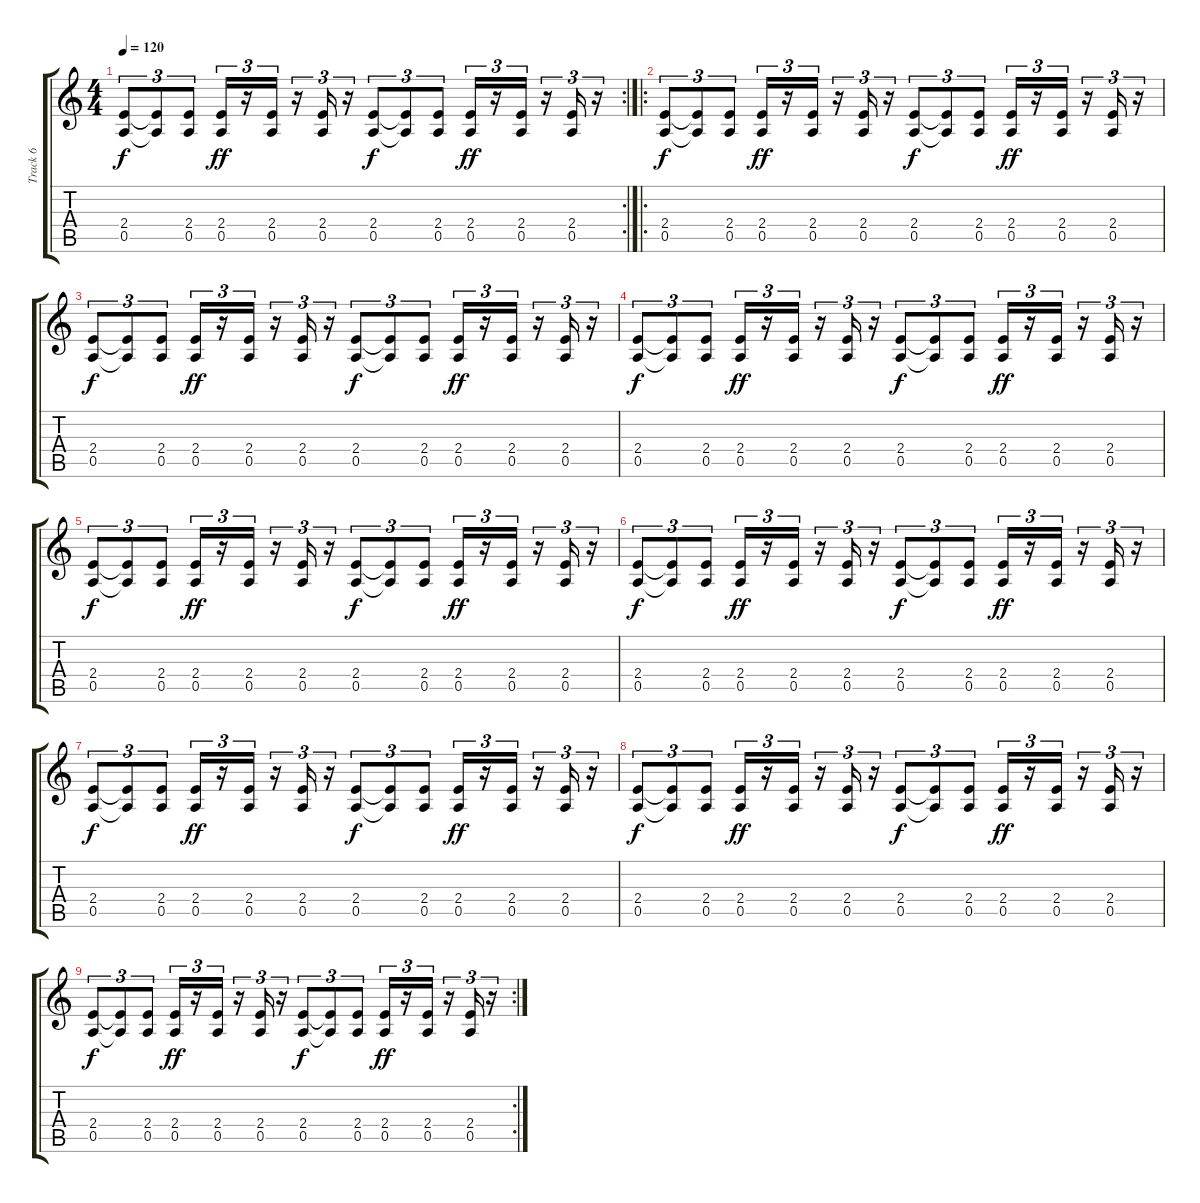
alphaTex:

\track ("Track 6" "Track 6") {instrument overdrivenguitar}
\staff {score tabs}
\tuning (E4 B3 G3 D3 A2 E2) {hide}
\rc 2
\ts (4 4)
\tempo 120
\clef g2
\ks c
(2.4 0.5).8{tu (3 2) dy f} (2.4{t} 0.5{t}).8{tu (3 2)} (2.4 0.5).8{tu (3 2)} (2.4 0.5).16{tu (3 2) dy ff} r.16{tu (3 2)} (2.4 0.5).16{tu (3 2)} r.16{tu (3 2)} (2.4 0.5).16{tu (3 2)} r.16{tu (3 2)} (2.4 0.5).8{tu (3 2) dy f} (2.4{t} 0.5{t}).8{tu (3 2)} (2.4 0.5).8{tu (3 2)} (2.4 0.5).16{tu (3 2) dy ff} r.16{tu (3 2)} (2.4 0.5).16{tu (3 2)} r.16{tu (3 2)} (2.4 0.5).16{tu (3 2)} r.16{tu (3 2)} |
\ro
(2.4 0.5).8{tu (3 2) dy f} (2.4{t} 0.5{t}).8{tu (3 2)} (2.4 0.5).8{tu (3 2)} (2.4 0.5).16{tu (3 2) dy ff} r.16{tu (3 2)} (2.4 0.5).16{tu (3 2)} r.16{tu (3 2)} (2.4 0.5).16{tu (3 2)} r.16{tu (3 2)} (2.4 0.5).8{tu (3 2) dy f} (2.4{t} 0.5{t}).8{tu (3 2)} (2.4 0.5).8{tu (3 2)} (2.4 0.5).16{tu (3 2) dy ff} r.16{tu (3 2)} (2.4 0.5).16{tu (3 2)} r.16{tu (3 2)} (2.4 0.5).16{tu (3 2)} r.16{tu (3 2)} |
(2.4 0.5).8{tu (3 2) dy f} (2.4{t} 0.5{t}).8{tu (3 2)} (2.4 0.5).8{tu (3 2)} (2.4 0.5).16{tu (3 2) dy ff} r.16{tu (3 2)} (2.4 0.5).16{tu (3 2)} r.16{tu (3 2)} (2.4 0.5).16{tu (3 2)} r.16{tu (3 2)} (2.4 0.5).8{tu (3 2) dy f} (2.4{t} 0.5{t}).8{tu (3 2)} (2.4 0.5).8{tu (3 2)} (2.4 0.5).16{tu (3 2) dy ff} r.16{tu (3 2)} (2.4 0.5).16{tu (3 2)} r.16{tu (3 2)} (2.4 0.5).16{tu (3 2)} r.16{tu (3 2)} |
(2.4 0.5).8{tu (3 2) dy f} (2.4{t} 0.5{t}).8{tu (3 2)} (2.4 0.5).8{tu (3 2)} (2.4 0.5).16{tu (3 2) dy ff} r.16{tu (3 2)} (2.4 0.5).16{tu (3 2)} r.16{tu (3 2)} (2.4 0.5).16{tu (3 2)} r.16{tu (3 2)} (2.4 0.5).8{tu (3 2) dy f} (2.4{t} 0.5{t}).8{tu (3 2)} (2.4 0.5).8{tu (3 2)} (2.4 0.5).16{tu (3 2) dy ff} r.16{tu (3 2)} (2.4 0.5).16{tu (3 2)} r.16{tu (3 2)} (2.4 0.5).16{tu (3 2)} r.16{tu (3 2)} |
(2.4 0.5).8{tu (3 2) dy f} (2.4{t} 0.5{t}).8{tu (3 2)} (2.4 0.5).8{tu (3 2)} (2.4 0.5).16{tu (3 2) dy ff} r.16{tu (3 2)} (2.4 0.5).16{tu (3 2)} r.16{tu (3 2)} (2.4 0.5).16{tu (3 2)} r.16{tu (3 2)} (2.4 0.5).8{tu (3 2) dy f} (2.4{t} 0.5{t}).8{tu (3 2)} (2.4 0.5).8{tu (3 2)} (2.4 0.5).16{tu (3 2) dy ff} r.16{tu (3 2)} (2.4 0.5).16{tu (3 2)} r.16{tu (3 2)} (2.4 0.5).16{tu (3 2)} r.16{tu (3 2)} |
(2.4 0.5).8{tu (3 2) dy f} (2.4{t} 0.5{t}).8{tu (3 2)} (2.4 0.5).8{tu (3 2)} (2.4 0.5).16{tu (3 2) dy ff} r.16{tu (3 2)} (2.4 0.5).16{tu (3 2)} r.16{tu (3 2)} (2.4 0.5).16{tu (3 2)} r.16{tu (3 2)} (2.4 0.5).8{tu (3 2) dy f} (2.4{t} 0.5{t}).8{tu (3 2)} (2.4 0.5).8{tu (3 2)} (2.4 0.5).16{tu (3 2) dy ff} r.16{tu (3 2)} (2.4 0.5).16{tu (3 2)} r.16{tu (3 2)} (2.4 0.5).16{tu (3 2)} r.16{tu (3 2)} |
(2.4 0.5).8{tu (3 2) dy f} (2.4{t} 0.5{t}).8{tu (3 2)} (2.4 0.5).8{tu (3 2)} (2.4 0.5).16{tu (3 2) dy ff} r.16{tu (3 2)} (2.4 0.5).16{tu (3 2)} r.16{tu (3 2)} (2.4 0.5).16{tu (3 2)} r.16{tu (3 2)} (2.4 0.5).8{tu (3 2) dy f} (2.4{t} 0.5{t}).8{tu (3 2)} (2.4 0.5).8{tu (3 2)} (2.4 0.5).16{tu (3 2) dy ff} r.16{tu (3 2)} (2.4 0.5).16{tu (3 2)} r.16{tu (3 2)} (2.4 0.5).16{tu (3 2)} r.16{tu (3 2)} |
(2.4 0.5).8{tu (3 2) dy f} (2.4{t} 0.5{t}).8{tu (3 2)} (2.4 0.5).8{tu (3 2)} (2.4 0.5).16{tu (3 2) dy ff} r.16{tu (3 2)} (2.4 0.5).16{tu (3 2)} r.16{tu (3 2)} (2.4 0.5).16{tu (3 2)} r.16{tu (3 2)} (2.4 0.5).8{tu (3 2) dy f} (2.4{t} 0.5{t}).8{tu (3 2)} (2.4 0.5).8{tu (3 2)} (2.4 0.5).16{tu (3 2) dy ff} r.16{tu (3 2)} (2.4 0.5).16{tu (3 2)} r.16{tu (3 2)} (2.4 0.5).16{tu (3 2)} r.16{tu (3 2)} |
\rc 2
(2.4 0.5).8{tu (3 2) dy f} (2.4{t} 0.5{t}).8{tu (3 2)} (2.4 0.5).8{tu (3 2)} (2.4 0.5).16{tu (3 2) dy ff} r.16{tu (3 2)} (2.4 0.5).16{tu (3 2)} r.16{tu (3 2)} (2.4 0.5).16{tu (3 2)} r.16{tu (3 2)} (2.4 0.5).8{tu (3 2) dy f} (2.4{t} 0.5{t}).8{tu (3 2)} (2.4 0.5).8{tu (3 2)} (2.4 0.5).16{tu (3 2) dy ff} r.16{tu (3 2)} (2.4 0.5).16{tu (3 2)} r.16{tu (3 2)} (2.4 0.5).16{tu (3 2)} r.16{tu (3 2)}
